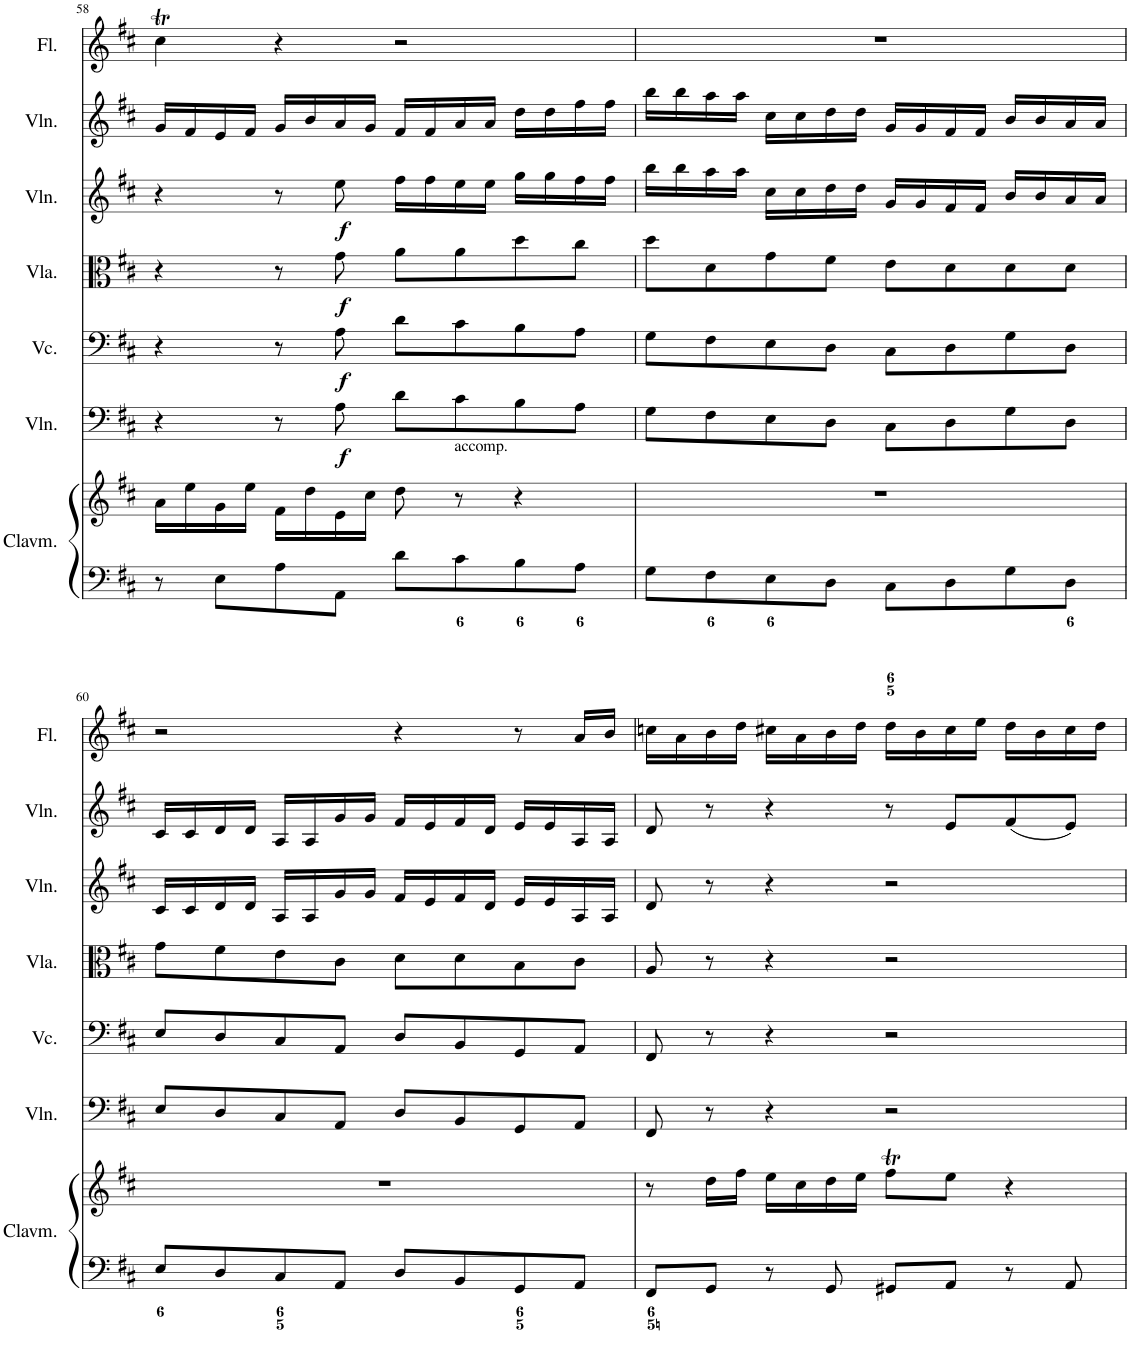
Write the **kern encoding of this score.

**kern	**kern	**kern	**dynam	**kern	**dynam	**kern	**dynam	**kern	**dynam	**kern	**kern
*part7	*part7	*part6	*part6	*part5	*part5	*part4	*part4	*part3	*part3	*part2	*part1
*staff8	*staff7	*staff6	*staff6	*staff5	*staff5	*staff4	*staff4	*staff3	*staff3	*staff2	*staff1
*I"Clavicémbalo	*	*I"Violón	*	*I"Violonchelo	*	*I"Viola	*	*I"Violín	*	*I"Violín	*I"Flauta
*I'Clavm.	*	*I'Vln.	*	*I'Vc.	*	*I'Vla.	*	*I'Vln.	*	*I'Vln.	*I'Fl.
!!LO:PB:g=z
*clefF4	*clefG2	*clefF4	*	*clefF4	*	*clefC3	*	*clefG2	*	*clefG2	*clefG2
*	*	*ITrd7c12	*	*	*	*	*	*	*	*	*
*k[f#c#]	*k[f#c#]	*k[f#c#]	*	*k[f#c#]	*	*k[f#c#]	*	*k[f#c#]	*	*k[f#c#]	*k[f#c#]
*M2/2	*M2/2	*M2/2	*	*M2/2	*	*M2/2	*	*M2/2	*	*M2/2	*M2/2
*met(c|)	*met(c|)	*met(c|)	*	*met(c|)	*	*met(c|)	*	*met(c|)	*	*met(c|)	*met(c|)
=58	=58	=58	=58	=58	=58	=58	=58	=58	=58	=58	=58
8r	16a\LL	4r	.	4r	.	4r	.	4r	.	16g/LL	4cc#t\
.	16ee\	.	.	.	.	.	.	.	.	16f#/	.
8E\L	16g\	.	.	.	.	.	.	.	.	16e/	.
.	16ee\JJ	.	.	.	.	.	.	.	.	16f#/JJ	.
8A\	16f#\LL	8r	.	8r	.	8r	.	8r	.	16g/LL	4r
.	16dd\	.	.	.	.	.	.	.	.	16b/	.
!	!	!	!LO:DY:b	!	!LO:DY:b	!	!LO:DY:b	!	!LO:DY:b	!	!
8AA\J	16e\	8A\	f	8A\	f	8g\	f	8ee\	f	16a/	.
.	16cc#\JJ	.	.	.	.	.	.	.	.	16g/JJ	.
8d\L	8dd\	8d\L	.	8d\L	.	8a\L	.	16ff#\LL	.	16f#/LL	2r
.	.	.	.	.	.	.	.	16ff#\	.	16f#/	.
!	!LO:TX:a:t=accomp.	!	!	!	!	!	!	!	!	!	!
8c#\	8r	8c#\	.	8c#\	.	8a\	.	16ee\	.	16a/	.
.	.	.	.	.	.	.	.	16ee\JJ	.	16a/JJ	.
8B\	4r	8B\	.	8B\	.	8dd\	.	16gg\LL	.	16dd\LL	.
.	.	.	.	.	.	.	.	16gg\	.	16dd\	.
8A\J	.	8A\J	.	8A\J	.	8cc#\J	.	16ff#\	.	16ff#\	.
.	.	.	.	.	.	.	.	16ff#\JJ	.	16ff#\JJ	.
=59	=59	=59	=59	=59	=59	=59	=59	=59	=59	=59	=59
8G\L	1r	8G\L	.	8G\L	.	8dd\L	.	16bb\LL	.	16bb\LL	1r
.	.	.	.	.	.	.	.	16bb\	.	16bb\	.
8F#\	.	8F#\	.	8F#\	.	8d\	.	16aa\	.	16aa\	.
.	.	.	.	.	.	.	.	16aa\JJ	.	16aa\JJ	.
8E\	.	8E\	.	8E\	.	8g\	.	16cc#\LL	.	16cc#\LL	.
.	.	.	.	.	.	.	.	16cc#\	.	16cc#\	.
8D\J	.	8D\J	.	8D\J	.	8f#\J	.	16dd\	.	16dd\	.
.	.	.	.	.	.	.	.	16dd\JJ	.	16dd\JJ	.
8C#\L	.	8C#\L	.	8C#\L	.	8e\L	.	16g/LL	.	16g/LL	.
.	.	.	.	.	.	.	.	16g/	.	16g/	.
8D\	.	8D\	.	8D\	.	8d\	.	16f#/	.	16f#/	.
.	.	.	.	.	.	.	.	16f#/JJ	.	16f#/JJ	.
8G\	.	8G\	.	8G\	.	8d\	.	16b/LL	.	16b/LL	.
.	.	.	.	.	.	.	.	16b/	.	16b/	.
8D\J	.	8D\J	.	8D\J	.	8d\J	.	16a/	.	16a/	.
.	.	.	.	.	.	.	.	16a/JJ	.	16a/JJ	.
!!LO:LB:g=z
=60	=60	=60	=60	=60	=60	=60	=60	=60	=60	=60	=60
8E/L	1r	8E/L	.	8E/L	.	8g\L	.	16c#/LL	.	16c#/LL	2r
.	.	.	.	.	.	.	.	16c#/	.	16c#/	.
8D/	.	8D/	.	8D/	.	8f#\	.	16d/	.	16d/	.
.	.	.	.	.	.	.	.	16d/JJ	.	16d/JJ	.
8C#/	.	8C#/	.	8C#/	.	8e\	.	16A/LL	.	16A/LL	.
.	.	.	.	.	.	.	.	16A/	.	16A/	.
8AA/J	.	8AA/J	.	8AA/J	.	8c#\J	.	16g/	.	16g/	.
.	.	.	.	.	.	.	.	16g/JJ	.	16g/JJ	.
8D/L	.	8D/L	.	8D/L	.	8d\L	.	16f#/LL	.	16f#/LL	4r
.	.	.	.	.	.	.	.	16e/	.	16e/	.
8BB/	.	8BB/	.	8BB/	.	8d\	.	16f#/	.	16f#/	.
.	.	.	.	.	.	.	.	16d/JJ	.	16d/JJ	.
8GG/	.	8GG/	.	8GG/	.	8B\	.	16e/LL	.	16e/LL	8r
.	.	.	.	.	.	.	.	16e/	.	16e/	.
8AA/J	.	8AA/J	.	8AA/J	.	8c#\J	.	16A/	.	16A/	16a/LL
.	.	.	.	.	.	.	.	16A/JJ	.	16A/JJ	16b/JJ
=61	=61	=61	=61	=61	=61	=61	=61	=61	=61	=61	=61
8FF#/L	8r	8FF#/	.	8FF#/	.	8A/	.	8d/	.	8d/	16ccn\LL
.	.	.	.	.	.	.	.	.	.	.	16a\
8GG/J	16dd\LL	8r	.	8r	.	8r	.	8r	.	8r	16b\
.	16ff#\JJ	.	.	.	.	.	.	.	.	.	16dd\JJ
8r	16ee\LL	4r	.	4r	.	4r	.	4r	.	4r	16cc#X\LL
.	16cc#\	.	.	.	.	.	.	.	.	.	16a\
8GG/	16dd\	.	.	.	.	.	.	.	.	.	16b\
.	16ee\JJ	.	.	.	.	.	.	.	.	.	16dd\JJ
8GG#X/L	8ff#t\L	2r	.	2r	.	2r	.	2r	.	8r	16dd\LL
.	.	.	.	.	.	.	.	.	.	.	16b\
8AA/J	8ee\J	.	.	.	.	.	.	.	.	8e/L	16cc#\
.	.	.	.	.	.	.	.	.	.	.	16ee\JJ
8r	4r	.	.	.	.	.	.	.	.	(8f#/	16dd\LL
.	.	.	.	.	.	.	.	.	.	.	16b\
8AA/	.	.	.	.	.	.	.	.	.	8e/J)	16cc#\
.	.	.	.	.	.	.	.	.	.	.	16dd\JJ
=	=	=	=	=	=	=	=	=	=	=	=
*-	*-	*-	*-	*-	*-	*-	*-	*-	*-	*-	*-
